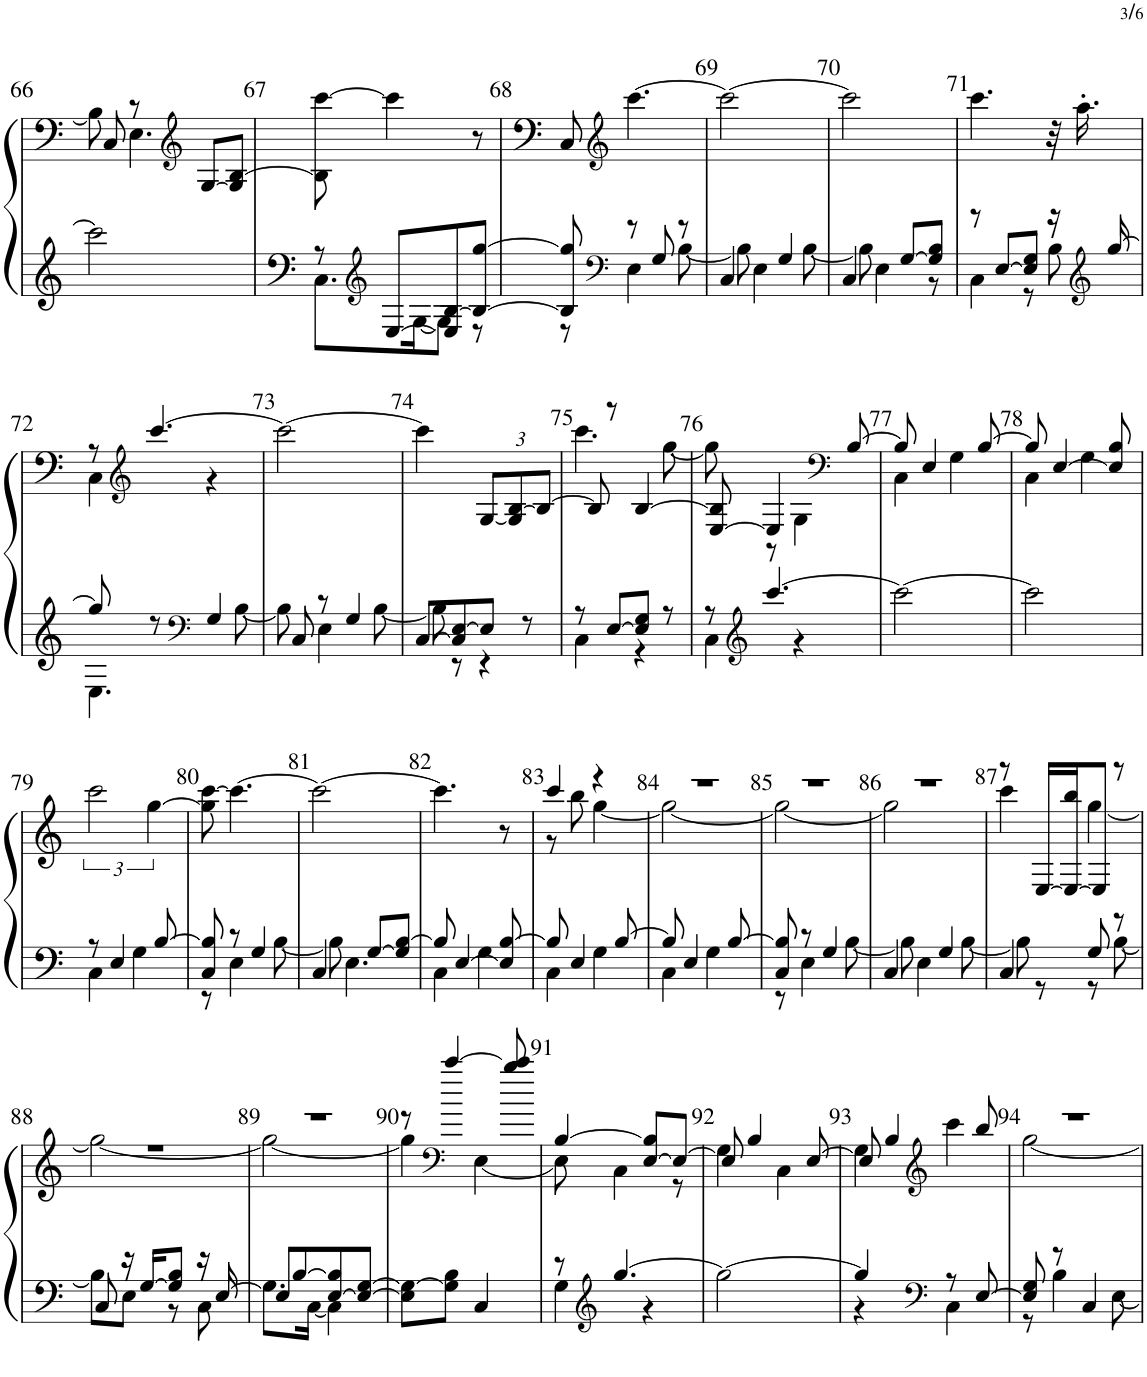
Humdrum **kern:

**kern	**kern
*part1	*part1
*staff2	*staff1
*I"ピアノ	*
!!LO:PB:g=z
*clefG2	*clefF4
*k[]	*k[]
*M4/8	*M4/8
=66	=66
*	*^
2ccc\]	8C/	8B\]
.	8r	4.E\
*	*clefG2	*
.	[8G/L	.
.	8G/] [8B/J	.
*	*v	*v
=67	=67
*^	*
8r	8.C\L	8B\] [8ccc\
*clefG2	*	*
[8E/L	.	4ccc\]
.	[16G\K	.
8E/] [8B/	8G\J]	.
8B/_ [8gg/J	8r	8r
=68	=68	=68
8B/] 8gg/]	8r	8C/
*clefF4	*	*clefG2
8r	4E\	[4.ccc\
8G/	.	.
8r	[8B\	.
=69	=69	=69
4C/	8B\]	2ccc\_
.	4E\	.
4G/	.	.
.	[8B\	.
=70	=70	=70
4C/	8B\]	2ccc\]
.	4E\	.
[8G/L	.	.
8G/] 8B/J	8r	.
=71	=71	=71
8r	4C\	4.ccc\
[8E/L	.	.
8E/] 8G/J	8r	.
16r	8B\	32r
.	.	16.aa'\
*clefG2	*	*
[16gg/	.	.
!!LO:LB:g=z
=72	=72	=72
*	*	*^
8gg/]	4.E\	8r	4C\
*	*	*clefG2	*
8r	.	[4.ccc/	.
*clefF4	*	*	*
4G/	.	.	4r
.	[8B\	.	.
*	*	*v	*v
=73	=73	=73
8C/	8B\]	2ccc\_
8r	4E\	.
4G/	.	.
.	[8B\	.
=74	=74	=74
[8C/L	8B\]	4ccc\]
8C/] [8E/	8r	.
*	*	*Xbrackettup
8E/J]	4r	[12G/L
.	.	12G/] [12B/
8r	.	.
.	.	12B/J_
=75	=75	=75
*	*	*^
8r	4C\	8B/]	4.ccc\
[8E/L	.	8r	.
8E/] 8G/J	4r	[4B/	.
8r	.	.	[8gg\
=76	=76	=76	=76
8r	4C\	[8E/ 8B/]	8gg\]
*clefG2	*	*	*
[4.ccc/	.	4E/]	8r
.	4r	.	4G\
*	*	*clefF4	*
.	.	[8B/	.
*v	*v	*	*
=77	=77	=77
2ccc\_	8B/]	4C\
.	4E/	.
.	.	4G\
.	[8B/	.
=78	=78	=78
2ccc\]	8B/]	4C\
.	[4E/	.
.	.	4G\
.	8E/] 8B/	.
*	*v	*v
!!LO:LB:g=z
=79	=79
*^	*
*	*	*brackettup
8r	4C\	3ccc\
4E/	.	.
.	4G\	.
.	.	[6gg\
[8B/	.	.
=80	=80	=80
8C/ 8B/]	8r	8gg\] [8ccc\
8r	4E\	4.ccc\_
4G/	.	.
.	[8B\	.
=81	=81	=81
4C/	8B\]	2ccc\_
.	4.E\	.
[8G/L	.	.
8G/] [8B/J	.	.
=82	=82	=82
8B/]	4C\	4.ccc\]
[4E/	.	.
.	4G\	.
8E/] [8B/	.	8r
=83	=83	=83
*	*	*^
8B/]	4C\	4ccc/	8r
4E/	.	.	8bb\
.	4G\	4r	[4gg\
[8B/	.	.	.
=84	=84	=84	=84
8B/]	4C\	2r	2gg\_
4E/	.	.	.
.	4G\	.	.
[8B/	.	.	.
=85	=85	=85	=85
8C/ 8B/]	8r	2r	2gg\_
8r	4E\	.	.
4G/	.	.	.
.	[8B\	.	.
=86	=86	=86	=86
4C/	8B\]	2r	2gg\]
.	4E\	.	.
4G/	.	.	.
.	[8B\	.	.
=87	=87	=87	=87
4C/	8B\]	8r	4ccc\
.	8r	[16E/LL	.
.	.	16E/_ 16bb/J	.
8G/	8r	8E/J]	[4gg\
8r	[8B\	8r	.
!!LO:LB:g=z	!!
=88	=88	=88	=88
8C/	8B\L]	2r	2gg\_
16r	8E\J	.	.
[16G/KL	.	.	.
8G/] 8B/J	8r	.	.
16r	8C\	.	.
[16E/	.	.	.
=89	=89	=89	=89
8E/L]	8.G\L	2r	2gg\_
[8B/	.	.	.
.	[16C\Jk	.	.
[8E/ 8B/]	4C\]	.	.
8E/_ [8G/J	.	.	.
*v	*v	*	*
=90	=90	=90
8E\] 8G\_L	8r	4gg\]
*	*clefF4	*
8G\] 8B\J	[4ccc/	.
4C/	.	[4E\
.	8bb/ 8ccc/]	.
=91	=91	=91
*^	*	*
8r	4G\	[4B/	8E\]
*clefG2	*	*	*
[4.gg/	.	.	4C\
.	4r	[8E/ 8B/]L	.
.	.	8E/J_	8r
*v	*v	*	*
=92	=92	=92
2gg\_	8E/]	4G\
.	4B/	.
.	.	4C\
.	[8E/	.
=93	=93	=93
*^	*	*
4gg/]	4r	8E/]	4G\
.	.	4B/	.
*clefF4	*	*clefG2	*
8r	4C\	.	4ccc\
[8E/	.	8bb/	.
=94	=94	=94	=94
8E/] 8G/	8r	2r	[2gg\
8r	4B\	.	.
4C/	.	.	.
.	[8E\	.	.
*v	*v	*	*
*	*v	*v
=	=
*-	*-
